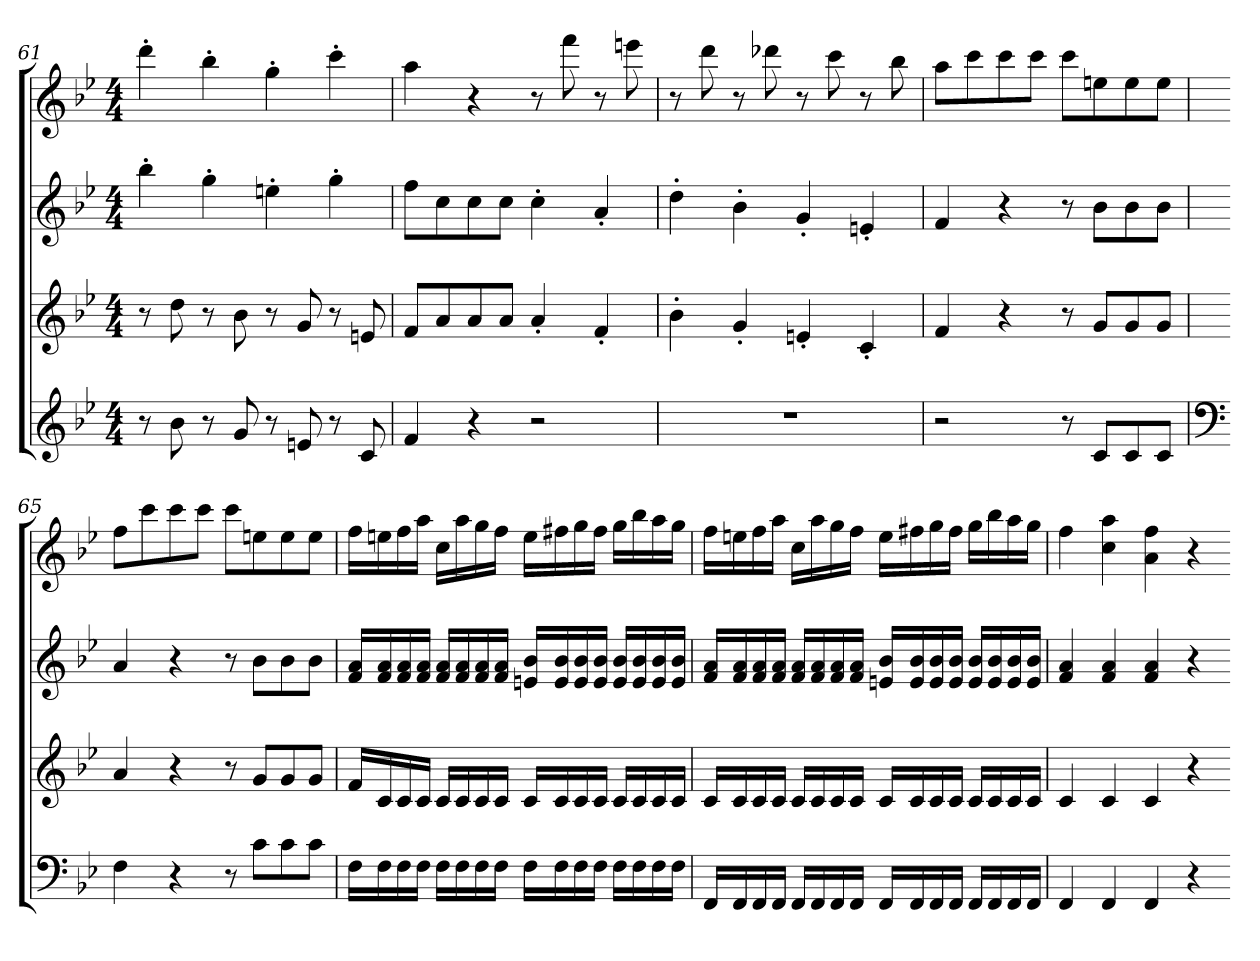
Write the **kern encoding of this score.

**kern	**kern	**kern	**kern
*part4	*part3	*part2	*part1
*staff4	*staff3	*staff2	*staff1
*clefG2	*clefG2	*clefG2	*clefG2
*k[b-e-]	*k[b-e-]	*k[b-e-]	*k[b-e-]
*B-:	*B-:	*B-:	*B-:
*M4/4	*M4/4	*M4/4	*M4/4
=61	=61	=61	=61
8r	8r	4bb-'\	4ddd'\
8b-\	8dd\	.	.
8r	8r	4gg'\	4bb-'\
8g/	8b-\	.	.
8r	8r	4een'\	4gg'\
8en/	8g/	.	.
8r	8r	4gg'\	4ccc'\
8c/	8en/	.	.
=62	=62	=62	=62
4f/	8f/L	8ff\L	4aa\
.	8a/	8cc\	.
4r	8a/	8cc\	4r
.	8a/J	8cc\J	.
2r	4a'/	4cc'\	8r
.	.	.	8fff\
.	4f'/	4a'/	8r
.	.	.	8eeen\
=63	=63	=63	=63
1r	4b-'\	4dd'\	8r
.	.	.	8ddd\
.	4g'/	4b-'\	8r
.	.	.	8ddd-X\
.	4en'/	4g'/	8r
.	.	.	8ccc\
.	4c'/	4en'/	8r
.	.	.	8bb-\
=64	=64	=64	=64
2r	4f/	4f/	8aa\L
.	.	.	8ccc\
.	4r	4r	8ccc\
.	.	.	8ccc\J
8r	8r	8r	8ccc\L
8c/L	8g/L	8b-\L	8een\
8c/	8g/	8b-\	8ee\
8c/J	8g/J	8b-\J	8ee\J
=65	=65	=65	=65
*clefF4	*	*	*
4F\	4a/	4a/	8ff\L
.	.	.	8ccc\
4r	4r	4r	8ccc\
.	.	.	8ccc\J
8r	8r	8r	8ccc\L
8c\L	8g/L	8b-\L	8een\
8c\	8g/	8b-\	8ee\
8c\J	8g/J	8b-\J	8ee\J
=66	=66	=66	=66
16F\LL	16f/LL	16f/ 16a/LL	16ff\LL
16F\	16c/	16f/ 16a/	16een\
16F\	16c/	16f/ 16a/	16ff\
16F\JJ	16c/JJ	16f/ 16a/JJ	16aa\JJ
16F\LL	16c/LL	16f/ 16a/LL	16cc\LL
16F\	16c/	16f/ 16a/	16aa\
16F\	16c/	16f/ 16a/	16gg\
16F\JJ	16c/JJ	16f/ 16a/JJ	16ff\JJ
16F\LL	16c/LL	16en/ 16b-/LL	16ee\LL
16F\	16c/	16e/ 16b-/	16ff#X\
16F\	16c/	16e/ 16b-/	16gg\
16F\JJ	16c/JJ	16e/ 16b-/JJ	16ff#\JJ
16F\LL	16c/LL	16e/ 16b-/LL	16gg\LL
16F\	16c/	16e/ 16b-/	16bb-\
16F\	16c/	16e/ 16b-/	16aa\
16F\JJ	16c/JJ	16e/ 16b-/JJ	16gg\JJ
=67	=67	=67	=67
16FF/LL	16c/LL	16f/ 16a/LL	16ff\LL
16FF/	16c/	16f/ 16a/	16een\
16FF/	16c/	16f/ 16a/	16ff\
16FF/JJ	16c/JJ	16f/ 16a/JJ	16aa\JJ
16FF/LL	16c/LL	16f/ 16a/LL	16cc\LL
16FF/	16c/	16f/ 16a/	16aa\
16FF/	16c/	16f/ 16a/	16gg\
16FF/JJ	16c/JJ	16f/ 16a/JJ	16ff\JJ
16FF/LL	16c/LL	16en/ 16b-/LL	16ee\LL
16FF/	16c/	16e/ 16b-/	16ff#X\
16FF/	16c/	16e/ 16b-/	16gg\
16FF/JJ	16c/JJ	16e/ 16b-/JJ	16ff#\JJ
16FF/LL	16c/LL	16e/ 16b-/LL	16gg\LL
16FF/	16c/	16e/ 16b-/	16bb-\
16FF/	16c/	16e/ 16b-/	16aa\
16FF/JJ	16c/JJ	16e/ 16b-/JJ	16gg\JJ
=68	=68	=68	=68
4FF/	4c/	4f/ 4a/	4ff\
4FF/	4c/	4f/ 4a/	4cc\ 4aa\
4FF/	4c/	4f/ 4a/	4a\ 4ff\
4r	4r	4r	4r
=-	=-	=-	=-
*-	*-	*-	*-
